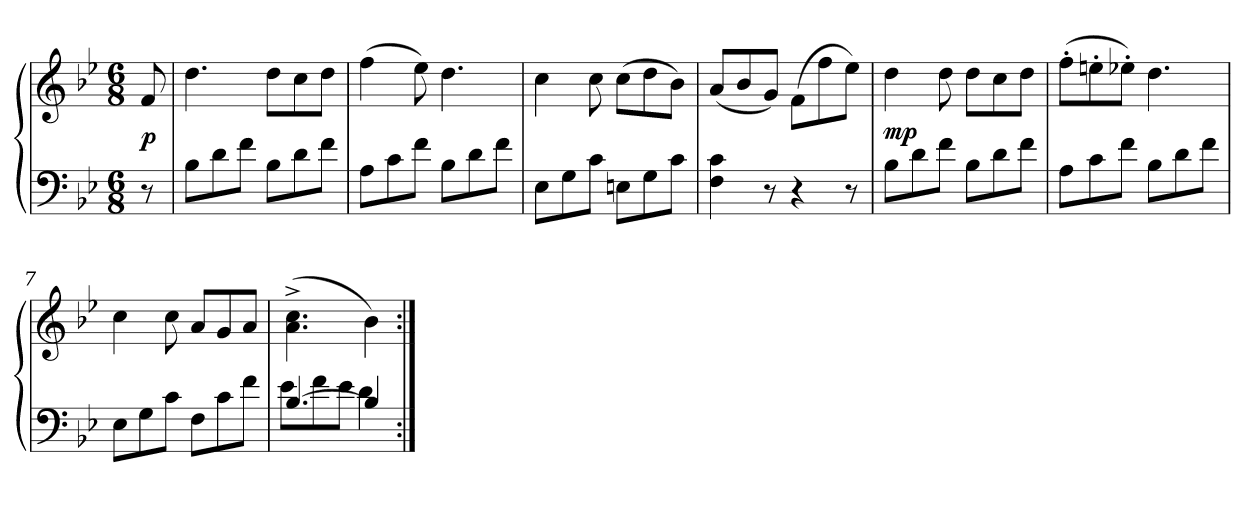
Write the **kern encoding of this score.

**kern	**kern	**dynam
*part1	*part1	*part1
*staff2	*staff1	*staff1/2
*clefF4	*clefG2	*
*k[b-e-]	*k[b-e-]	*
*M6/8	*M6/8	*
=	=	=
8r	8f	p
=1	=1	=1
8B-L	4.dd	.
8d	.	.
8fJ	.	.
8B-L	8ddL	.
8d	8cc	.
8fJ	(8ddJ	.
=2	=2	=2
8AL	(4ff	.
8c	.	.
8fJ	8ee-)	.
8B-L	4.dd	.
8d	.	.
8fJ	.	.
=3	=3	=3
8E-L	4cc	.
8G	.	.
8cJ	8cc	.
8EnL	(8ccL	.
8G	8dd	.
8cJ	8b-J)	.
=4	=4	=4
4F 4c	(8aL	.
.	8b-	.
8r	8gJ)	.
4r	(8fL	.
.	8ff	.
8r	8ee-J)	.
=5	=5	=5
8B-L	4dd	mp
8d	.	.
8fJ	8dd	.
8B-L	8ddL	.
8d	8cc	.
8fJ	8ddJ	.
!!LO:LB:g=z
=6	=6	=6
8AL	(8ff'L	.
8c	8een'	.
8fJ	8ee-X'J)	.
8B-L	4.dd	.
8d	.	.
8fJ	.	.
=7	=7	=7
8E-L	4cc	.
8G	.	.
8cJ	8cc	.
8FL	8aL	.
8c	8g	.
8fJ	(8aJ	.
=8	=8	=8
*^	*	*
[4.B-	8e-L	(4.a^ 4.cc^	.
.	8f	.	.
.	8e-J	.	.
4B-]	4d	4b-)	.
*v	*v	*	*
=:|!	=:|!	=:|!
*-	*-	*-
